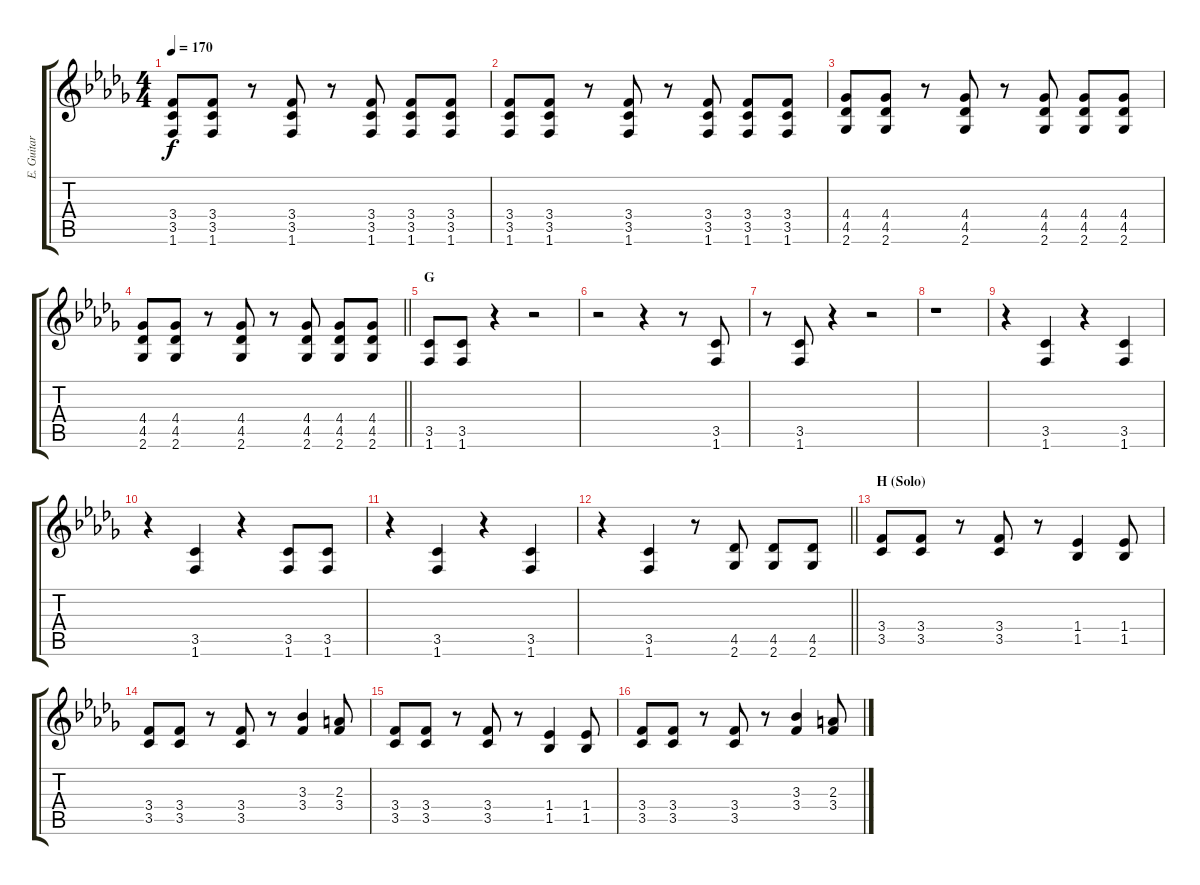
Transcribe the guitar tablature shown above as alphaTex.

\track ("E. Guitar I" "E. Guitar ") {instrument overdrivenguitar}
\staff {score tabs}
\tuning (E4 B3 G3 D3 A2 E2) {hide}
\ts (4 4)
\tempo 170
\clef g2
\ks db
(3.4 3.5 1.6).8{dy f} (3.4 3.5 1.6).8 r.8 (3.4 3.5 1.6).8 r.8 (3.4 3.5 1.6).8 (3.4 3.5 1.6).8 (3.4 3.5 1.6).8 |
(3.4 3.5 1.6).8 (3.4 3.5 1.6).8 r.8 (3.4 3.5 1.6).8 r.8 (3.4 3.5 1.6).8 (3.4 3.5 1.6).8 (3.4 3.5 1.6).8 |
(4.4 4.5 2.6).8 (4.4 4.5 2.6).8 r.8 (4.4 4.5 2.6).8 r.8 (4.4 4.5 2.6).8 (4.4 4.5 2.6).8 (4.4 4.5 2.6).8 |
\barLineRight lightlight
(4.4 4.5 2.6).8 (4.4 4.5 2.6).8 r.8 (4.4 4.5 2.6).8 r.8 (4.4 4.5 2.6).8 (4.4 4.5 2.6).8 (4.4 4.5 2.6).8 |
\section ("" "G")
(3.5 1.6).8 (3.5 1.6).8 r.4 r.2 |
r.2 r.4 r.8 (3.5 1.6).8 |
r.8 (3.5 1.6).8 r.4 r.2 |
r.1 |
r.4 (3.5 1.6).4 r.4 (3.5 1.6).4 |
r.4 (3.5 1.6).4 r.4 (3.5 1.6).8 (3.5 1.6).8 |
r.4 (3.5 1.6).4 r.4 (3.5 1.6).4 |
\barLineRight lightlight
r.4 (3.5 1.6).4 r.8 (4.5 2.6).8 (4.5 2.6).8 (4.5 2.6).8 |
\section ("" "H (Solo)")
(3.4 3.5).8 (3.4 3.5).8 r.8 (3.4 3.5).8 r.8 (1.4 1.5).4 (1.4 1.5).8 |
(3.4 3.5).8 (3.4 3.5).8 r.8 (3.4 3.5).8 r.8 (3.3 3.4).4 (2.3 3.4).8 |
(3.4 3.5).8 (3.4 3.5).8 r.8 (3.4 3.5).8 r.8 (1.4 1.5).4 (1.4 1.5).8 |
(3.4 3.5).8 (3.4 3.5).8 r.8 (3.4 3.5).8 r.8 (3.3 3.4).4 (2.3 3.4).8
